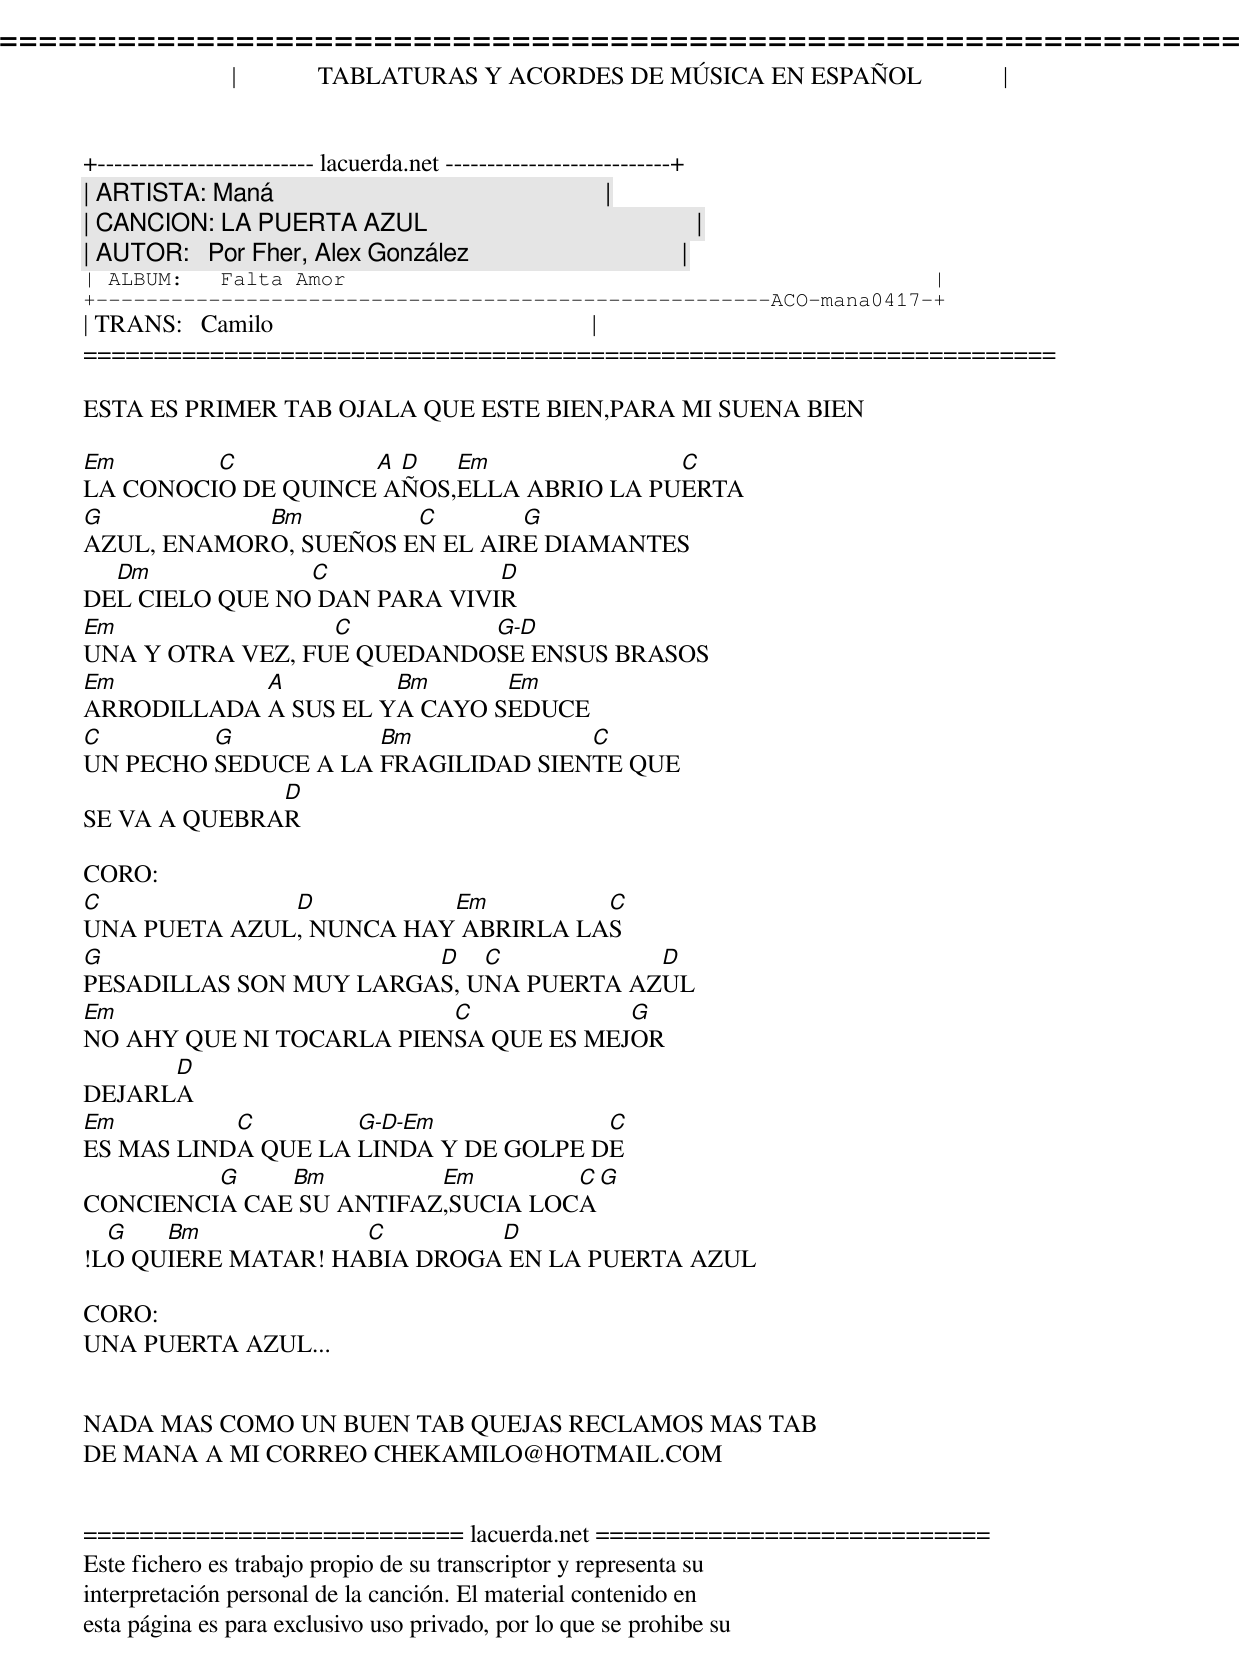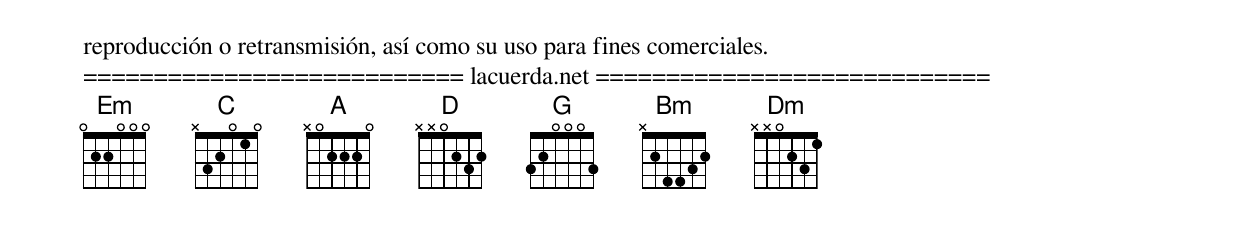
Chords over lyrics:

=====================================================================
|             TABLATURAS Y ACORDES DE MÚSICA EN ESPAÑOL             |
+-------------------------- lacuerda.net ---------------------------+
| ARTISTA: Maná                                                     |
| CANCION: LA PUERTA AZUL                                           |
| AUTOR:   Por Fher, Alex González                                  |
| ALBUM:   Falta Amor                                               |
+------------------------------------------------------ACO-mana0417-+
| TRANS:   Camilo                                                   |
=====================================================================

ESTA ES PRIMER TAB OJALA QUE ESTE BIEN,PARA MI SUENA BIEN

Em       C          A D   Em              C
LA CONOCIO DE QUINCE AÑOS,ELLA ABRIO LA PUERTA
G           Bm         C       G
AZUL, ENAMORO, SUEÑOS EN EL AIRE DIAMANTES
  Dm            C             D
DEL CIELO QUE NO DAN PARA VIVIR
Em                C         G-D
UNA Y OTRA VEZ, FUE QUEDANDOSE ENSUS BRASOS
Em          A         Bm      Em
ARRODILLADA A SUS EL YA CAYO SEDUCE
C        G           Bm             C
UN PECHO SEDUCE A LA FRAGILIDAD SIENTE QUE
              D
SE VA A QUEBRAR

CORO:
C             D          Em         C
UNA PUETA AZUL, NUNCA HAY ABRIRLA LAS
G                       D   C           D
PESADILLAS SON MUY LARGAS, UNA PUERTA AZUL
Em                        C            G
NO AHY QUE NI TOCARLA PIENSA QUE ES MEJOR
      D
DEJARLA
Em         C        G-D-Em            C
ES MAS LINDA QUE LA LINDA Y DE GOLPE DE
         G    Bm         Em        C G
CONCIENCIA CAE SU ANTIFAZ,SUCIA LOCA
  G   Bm            C        D
!LO QUIERE MATAR! HABIA DROGA EN LA PUERTA AZUL

CORO:
UNA PUERTA AZUL...


NADA MAS COMO UN BUEN TAB QUEJAS RECLAMOS MAS TAB
DE MANA A MI CORREO CHEKAMILO@HOTMAIL.COM


=========================== lacuerda.net ============================
Este fichero es trabajo propio de su transcriptor y representa su
interpretación personal de la canción. El material contenido en
esta página es para exclusivo uso privado, por lo que se prohibe su
reproducción o retransmisión, así como su uso para fines comerciales.
=========================== lacuerda.net ============================
